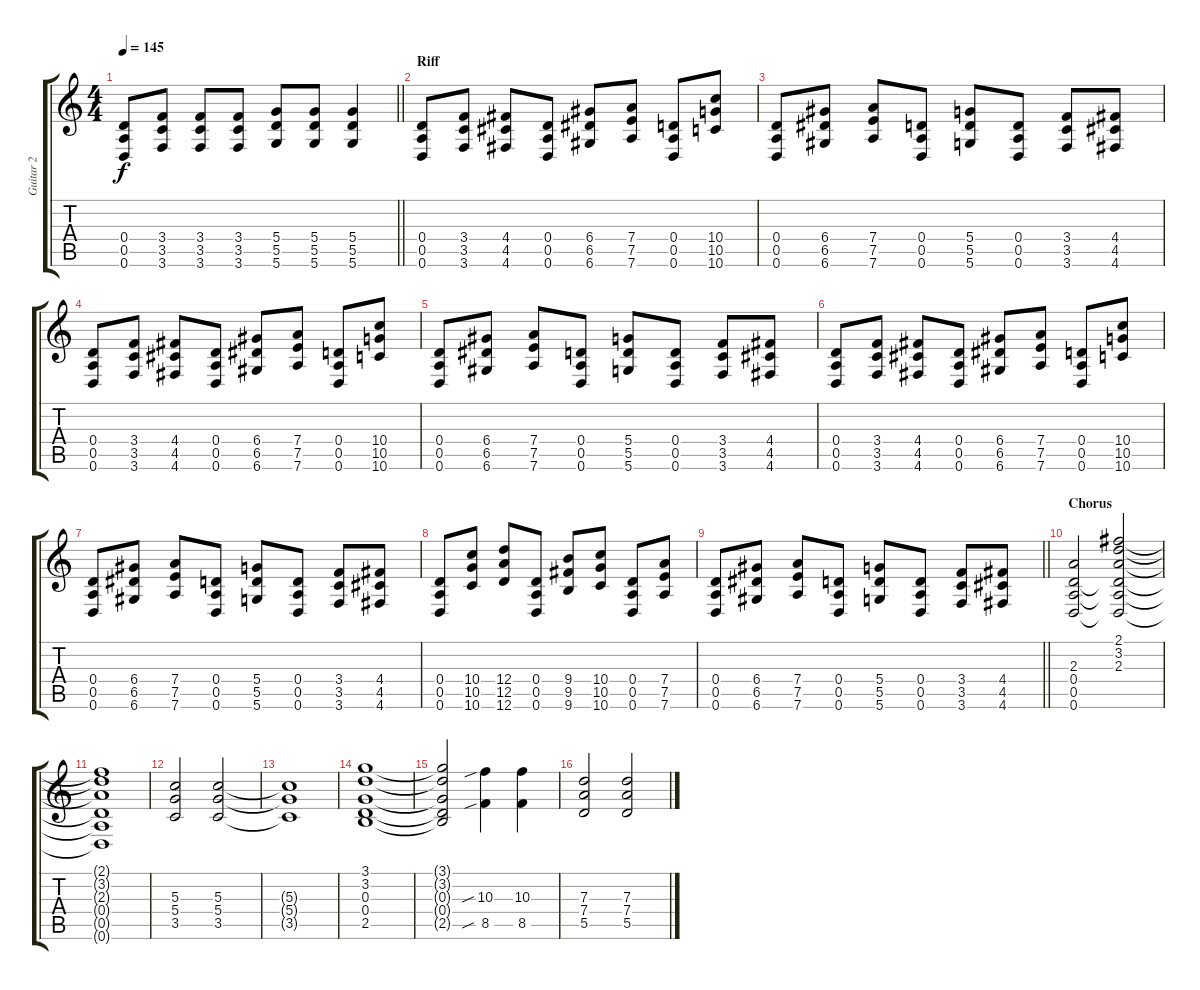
\track ("Guitar 2" "Guitar 2") {instrument overdrivenguitar}
\staff {score tabs}
\tuning (E4 B3 G3 D3 A2 D2) {hide}
\ts (4 4)
\tempo 145
\clef g2
\barLineRight lightlight
\ks c
(0.4{t} 0.5{t} 0.6{t}).8{dy f} (3.4 3.5 3.6).8 (3.4 3.5 3.6).8 (3.4 3.5 3.6).8 (5.4 5.5 5.6).8 (5.4 5.5 5.6).8 (5.4 5.5 5.6).4 |
\section ("" "Riff")
(0.4 0.5 0.6).8 (3.4 3.5 3.6).8 (4.4 4.5 4.6).8 (0.4 0.5 0.6).8 (6.4 6.5 6.6).8 (7.4 7.5 7.6).8 (0.4 0.5 0.6).8 (10.4 10.5 10.6).8 |
(0.4 0.5 0.6).8 (6.4 6.5 6.6).8 (7.4 7.5 7.6).8 (0.4 0.5 0.6).8 (5.4 5.5 5.6).8 (0.4 0.5 0.6).8 (3.4 3.5 3.6).8 (4.4 4.5 4.6).8 |
(0.4 0.5 0.6).8 (3.4 3.5 3.6).8 (4.4 4.5 4.6).8 (0.4 0.5 0.6).8 (6.4 6.5 6.6).8 (7.4 7.5 7.6).8 (0.4 0.5 0.6).8 (10.4 10.5 10.6).8 |
(0.4 0.5 0.6).8 (6.4 6.5 6.6).8 (7.4 7.5 7.6).8 (0.4 0.5 0.6).8 (5.4 5.5 5.6).8 (0.4 0.5 0.6).8 (3.4 3.5 3.6).8 (4.4 4.5 4.6).8 |
(0.4 0.5 0.6).8 (3.4 3.5 3.6).8 (4.4 4.5 4.6).8 (0.4 0.5 0.6).8 (6.4 6.5 6.6).8 (7.4 7.5 7.6).8 (0.4 0.5 0.6).8 (10.4 10.5 10.6).8 |
(0.4 0.5 0.6).8 (6.4 6.5 6.6).8 (7.4 7.5 7.6).8 (0.4 0.5 0.6).8 (5.4 5.5 5.6).8 (0.4 0.5 0.6).8 (3.4 3.5 3.6).8 (4.4 4.5 4.6).8 |
(0.4 0.5 0.6).8 (10.4 10.5 10.6).8 (12.4 12.5 12.6).8 (0.4 0.5 0.6).8 (9.4 9.5 9.6).8 (10.4 10.5 10.6).8 (0.4 0.5 0.6).8 (7.4 7.5 7.6).8 |
\barLineRight lightlight
(0.4 0.5 0.6).8 (6.4 6.5 6.6).8 (7.4 7.5 7.6).8 (0.4 0.5 0.6).8 (5.4 5.5 5.6).8 (0.4 0.5 0.6).8 (3.4 3.5 3.6).8 (4.4 4.5 4.6).8 |
\section ("" "Chorus")
(2.3 0.4 0.5 0.6).2 (2.1 3.2 2.3 0.4{t} 0.5{t} 0.6{t}).2 |
(2.1{t} 3.2{t} 2.3{t} 0.4{t} 0.5{t} 0.6{t}).1 |
(5.3 5.4 3.5).2 (5.3 5.4 3.5).2 |
(5.3{t} 5.4{t} 3.5{t}).1 |
(3.1 3.2 0.3 0.4 2.5).1 |
(3.1{t} 3.2{t} 0.3{t} 0.4{t} 2.5{t}).2 (10.3{sib} 8.5{sib}).4 (10.3 8.5).4 |
(7.3 7.4 5.5).2 (7.3 7.4 5.5).2
